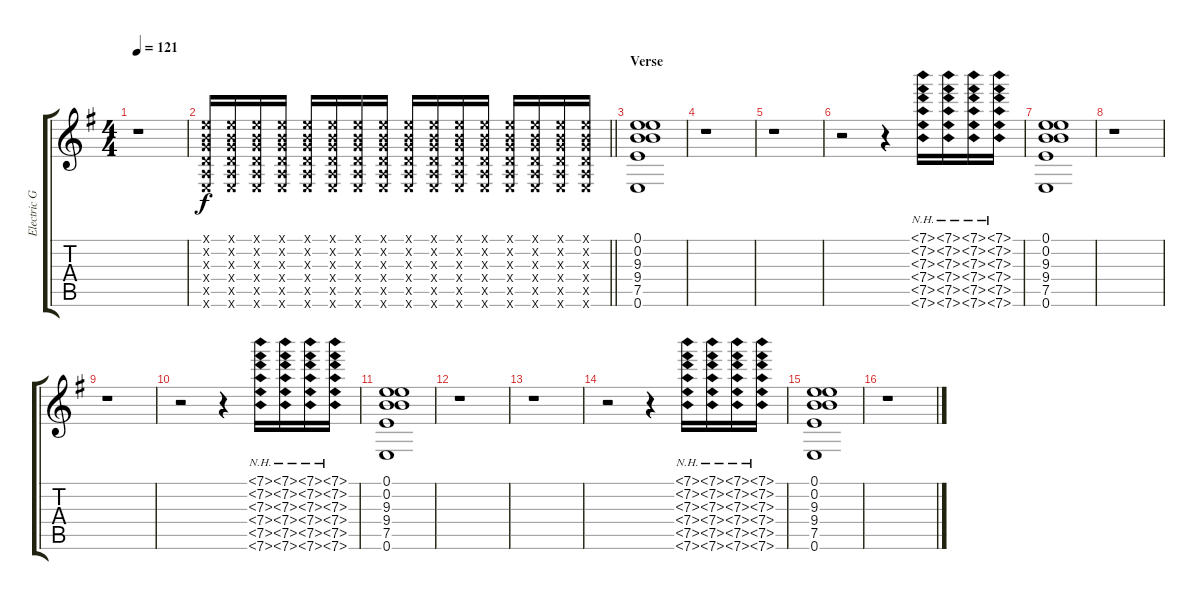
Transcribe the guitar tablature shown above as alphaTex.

\track ("Electric Guitar 2" "Electric G") {instrument distortionguitar}
\staff {score tabs}
\tuning (E4 B3 G3 D3 A2 E2) {hide}
\ts (4 4)
\tempo 121
\clef g2
\ks g
r.1{dy f} |
\barLineRight lightlight
(0.1{x} 0.2{x} 0.3{x} 0.4{x} 0.5{x} 0.6{x}).16 (0.1{x} 0.2{x} 0.3{x} 0.4{x} 0.5{x} 0.6{x}).16 (0.1{x} 0.2{x} 0.3{x} 0.4{x} 0.5{x} 0.6{x}).16 (0.1{x} 0.2{x} 0.3{x} 0.4{x} 0.5{x} 0.6{x}).16 (0.1{x} 0.2{x} 0.3{x} 0.4{x} 0.5{x} 0.6{x}).16 (0.1{x} 0.2{x} 0.3{x} 0.4{x} 0.5{x} 0.6{x}).16 (0.1{x} 0.2{x} 0.3{x} 0.4{x} 0.5{x} 0.6{x}).16 (0.1{x} 0.2{x} 0.3{x} 0.4{x} 0.5{x} 0.6{x}).16 (0.1{x} 0.2{x} 0.3{x} 0.4{x} 0.5{x} 0.6{x}).16 (0.1{x} 0.2{x} 0.3{x} 0.4{x} 0.5{x} 0.6{x}).16 (0.1{x} 0.2{x} 0.3{x} 0.4{x} 0.5{x} 0.6{x}).16 (0.1{x} 0.2{x} 0.3{x} 0.4{x} 0.5{x} 0.6{x}).16 (0.1{x} 0.2{x} 0.3{x} 0.4{x} 0.5{x} 0.6{x}).16 (0.1{x} 0.2{x} 0.3{x} 0.4{x} 0.5{x} 0.6{x}).16 (0.1{x} 0.2{x} 0.3{x} 0.4{x} 0.5{x} 0.6{x}).16 (0.1{x} 0.2{x} 0.3{x} 0.4{x} 0.5{x} 0.6{x}).16 |
\section ("" "Verse")
(0.1 0.2 9.3 9.4 7.5 0.6).1 |
r.1 |
r.1 |
r.2 r.4 (7.1{nh} 7.2{nh} 7.3{nh} 7.4{nh} 7.5{nh} 7.6{nh}).16 (7.1{nh} 7.2{nh} 7.3{nh} 7.4{nh} 7.5{nh} 7.6{nh}).16 (7.1{nh} 7.2{nh} 7.3{nh} 7.4{nh} 7.5{nh} 7.6{nh}).16 (7.1{nh} 7.2{nh} 7.3{nh} 7.4{nh} 7.5{nh} 7.6{nh}).16 |
(0.1 0.2 9.3 9.4 7.5 0.6).1 |
r.1 |
r.1 |
r.2 r.4 (7.1{nh} 7.2{nh} 7.3{nh} 7.4{nh} 7.5{nh} 7.6{nh}).16 (7.1{nh} 7.2{nh} 7.3{nh} 7.4{nh} 7.5{nh} 7.6{nh}).16 (7.1{nh} 7.2{nh} 7.3{nh} 7.4{nh} 7.5{nh} 7.6{nh}).16 (7.1{nh} 7.2{nh} 7.3{nh} 7.4{nh} 7.5{nh} 7.6{nh}).16 |
(0.1 0.2 9.3 9.4 7.5 0.6).1 |
r.1 |
r.1 |
r.2 r.4 (7.1{nh} 7.2{nh} 7.3{nh} 7.4{nh} 7.5{nh} 7.6{nh}).16 (7.1{nh} 7.2{nh} 7.3{nh} 7.4{nh} 7.5{nh} 7.6{nh}).16 (7.1{nh} 7.2{nh} 7.3{nh} 7.4{nh} 7.5{nh} 7.6{nh}).16 (7.1{nh} 7.2{nh} 7.3{nh} 7.4{nh} 7.5{nh} 7.6{nh}).16 |
(0.1 0.2 9.3 9.4 7.5 0.6).1 |
r.1
